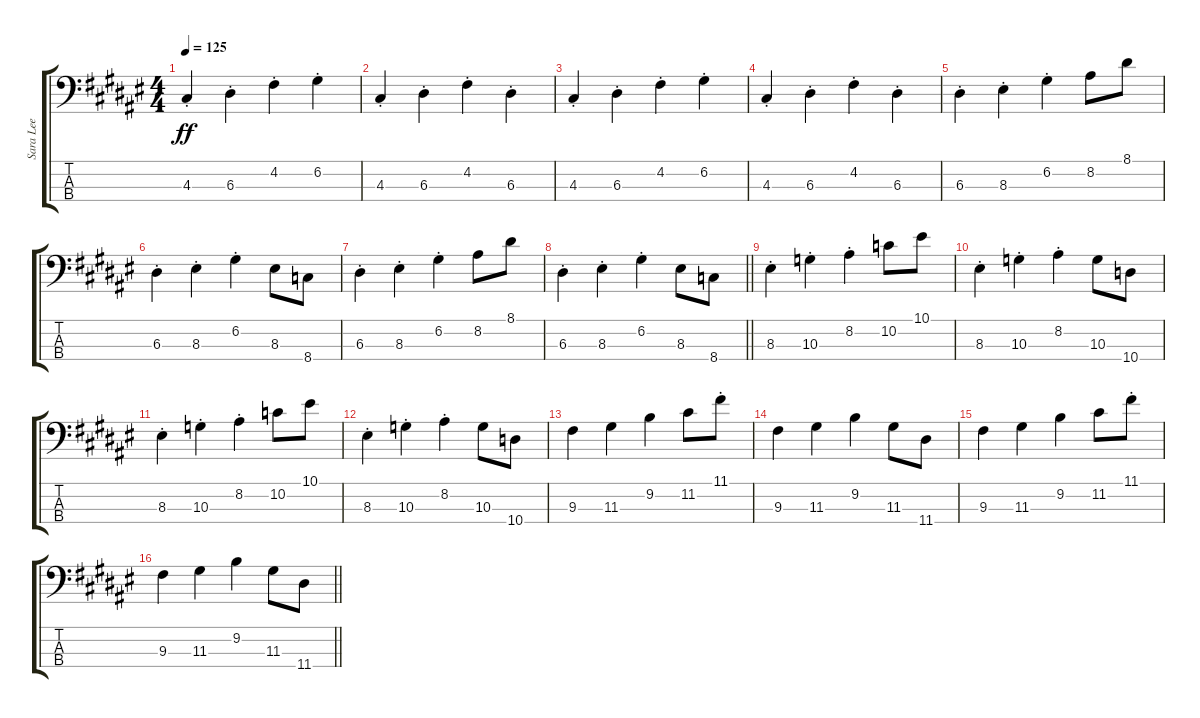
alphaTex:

\track ("Sara Lee" "Sara Lee") {instrument electricbassfinger}
\staff {score tabs}
\tuning (G2 D2 A1 E1) {hide}
\ts (4 4)
\tempo 125
\clef f4
\ks f#
4.3{st}.4{dy ff instrument electricbassfinger} 6.3{st}.4 4.2{st}.4 6.2{st}.4 |
\ks d#minor
4.3{st}.4 6.3{st}.4 4.2{st}.4 6.3{st}.4 |
4.3{st}.4 6.3{st}.4 4.2{st}.4 6.2{st}.4 |
4.3{st}.4 6.3{st}.4 4.2{st}.4 6.3{st}.4 |
\ks f#
6.3{st}.4 8.3{st}.4 6.2{st}.4 8.2.8 8.1.8 |
\ks d#minor
6.3{st}.4 8.3{st}.4 6.2{st}.4 8.3.8 8.4.8 |
6.3{st}.4 8.3{st}.4 6.2{st}.4 8.2.8 8.1.8 |
\barLineRight lightlight
6.3{st}.4 8.3{st}.4 6.2{st}.4 8.3.8 8.4.8 |
\ks f#
8.3{st}.4 10.3{st}.4 8.2{st}.4 10.2.8 10.1.8 |
\ks d#minor
8.3{st}.4 10.3{st}.4 8.2{st}.4 10.3.8 10.4.8 |
8.3{st}.4 10.3{st}.4 8.2{st}.4 10.2.8 10.1.8 |
8.3{st}.4 10.3{st}.4 8.2{st}.4 10.3.8 10.4.8 |
\ks f#
9.3.4 11.3.4 9.2.4 11.2.8 11.1{st}.8 |
\ks d#minor
9.3.4 11.3.4 9.2.4 11.3.8 11.4.8 |
9.3.4 11.3.4 9.2.4 11.2.8 11.1{st}.8 |
\barLineRight lightlight
9.3.4 11.3.4 9.2.4 11.3.8 11.4.8
